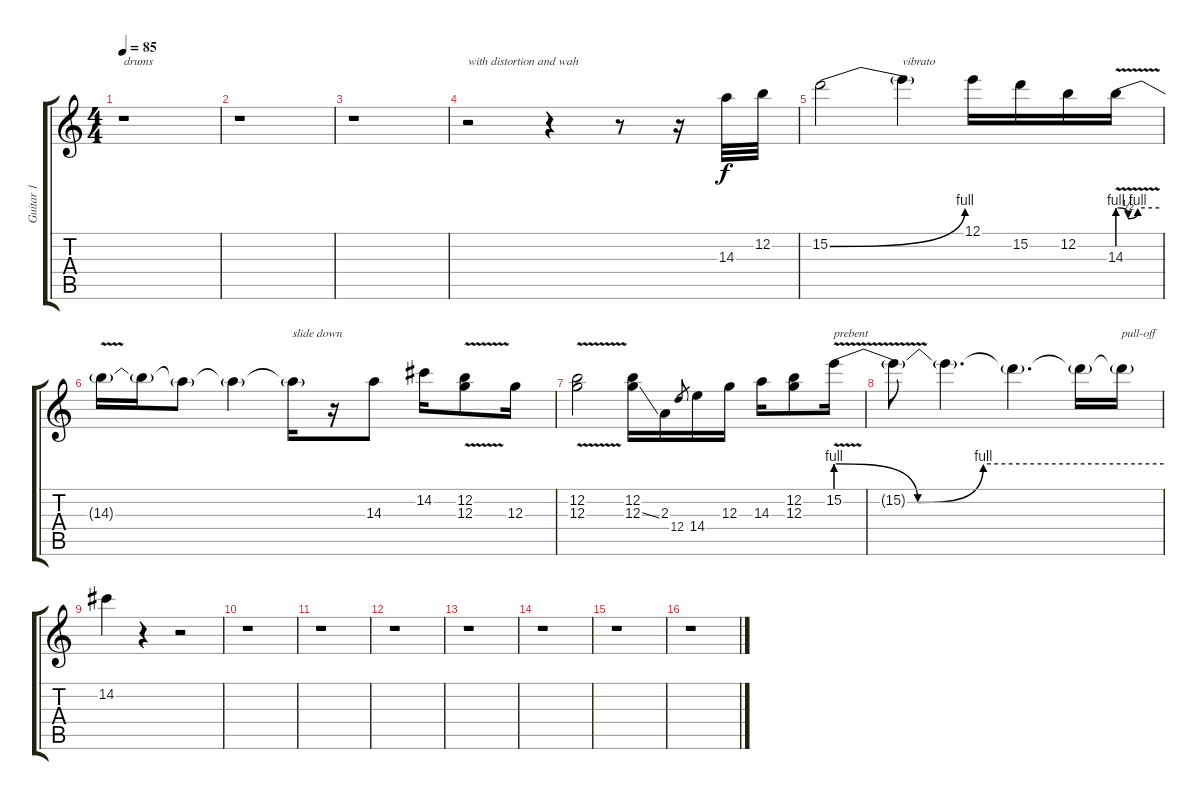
\track ("Guitar 1" "Guitar 1") {instrument distortionguitar}
\staff {score tabs}
\tuning (E4 B3 G3 D3 A2 E2) {hide}
\ts (4 4)
\tempo 85
\clef g2
\ks c
r.1{txt "drums" dy f instrument distortionguitar} |
r.1 |
r.1 |
r.2{txt "with distortion and wah"} r.4 r.8 r.16 14.3.32 12.2.32 |
15.2{be (bend 0 0 60 4)}.2 15.2{t}.4{txt "vibrato"} 12.1.16 15.2.16 12.2.16 14.3{be (custom 0 4 15 2 29 4 60 4) v}.16 |
14.3{t}.16 14.3{t}.16 14.3{t}.8 14.3{t}.4 14.3{t}.16{txt "slide down"} r.16 14.3.8 14.2.16 (12.2{v} 12.3{v}).8 12.3.16 |
(12.2{v} 12.3{v}).2 (12.2 12.3{ss}).16 2.3.16 12.4.8{gr} 14.4.16 12.3.16 14.3.16 (12.2 12.3).8 15.2{be (custom 0 4 15 0 27 4 60 4) v}.16{txt "prebent"} |
15.2{t}.8 15.2{t}.4{d} 15.2{t}.4{d} 15.2{t}.16 15.2{t}.16{txt "pull-off"} |
14.2.4 r.4 r.2 |
r.1 |
r.1 |
r.1 |
r.1 |
r.1 |
r.1 |
r.1
